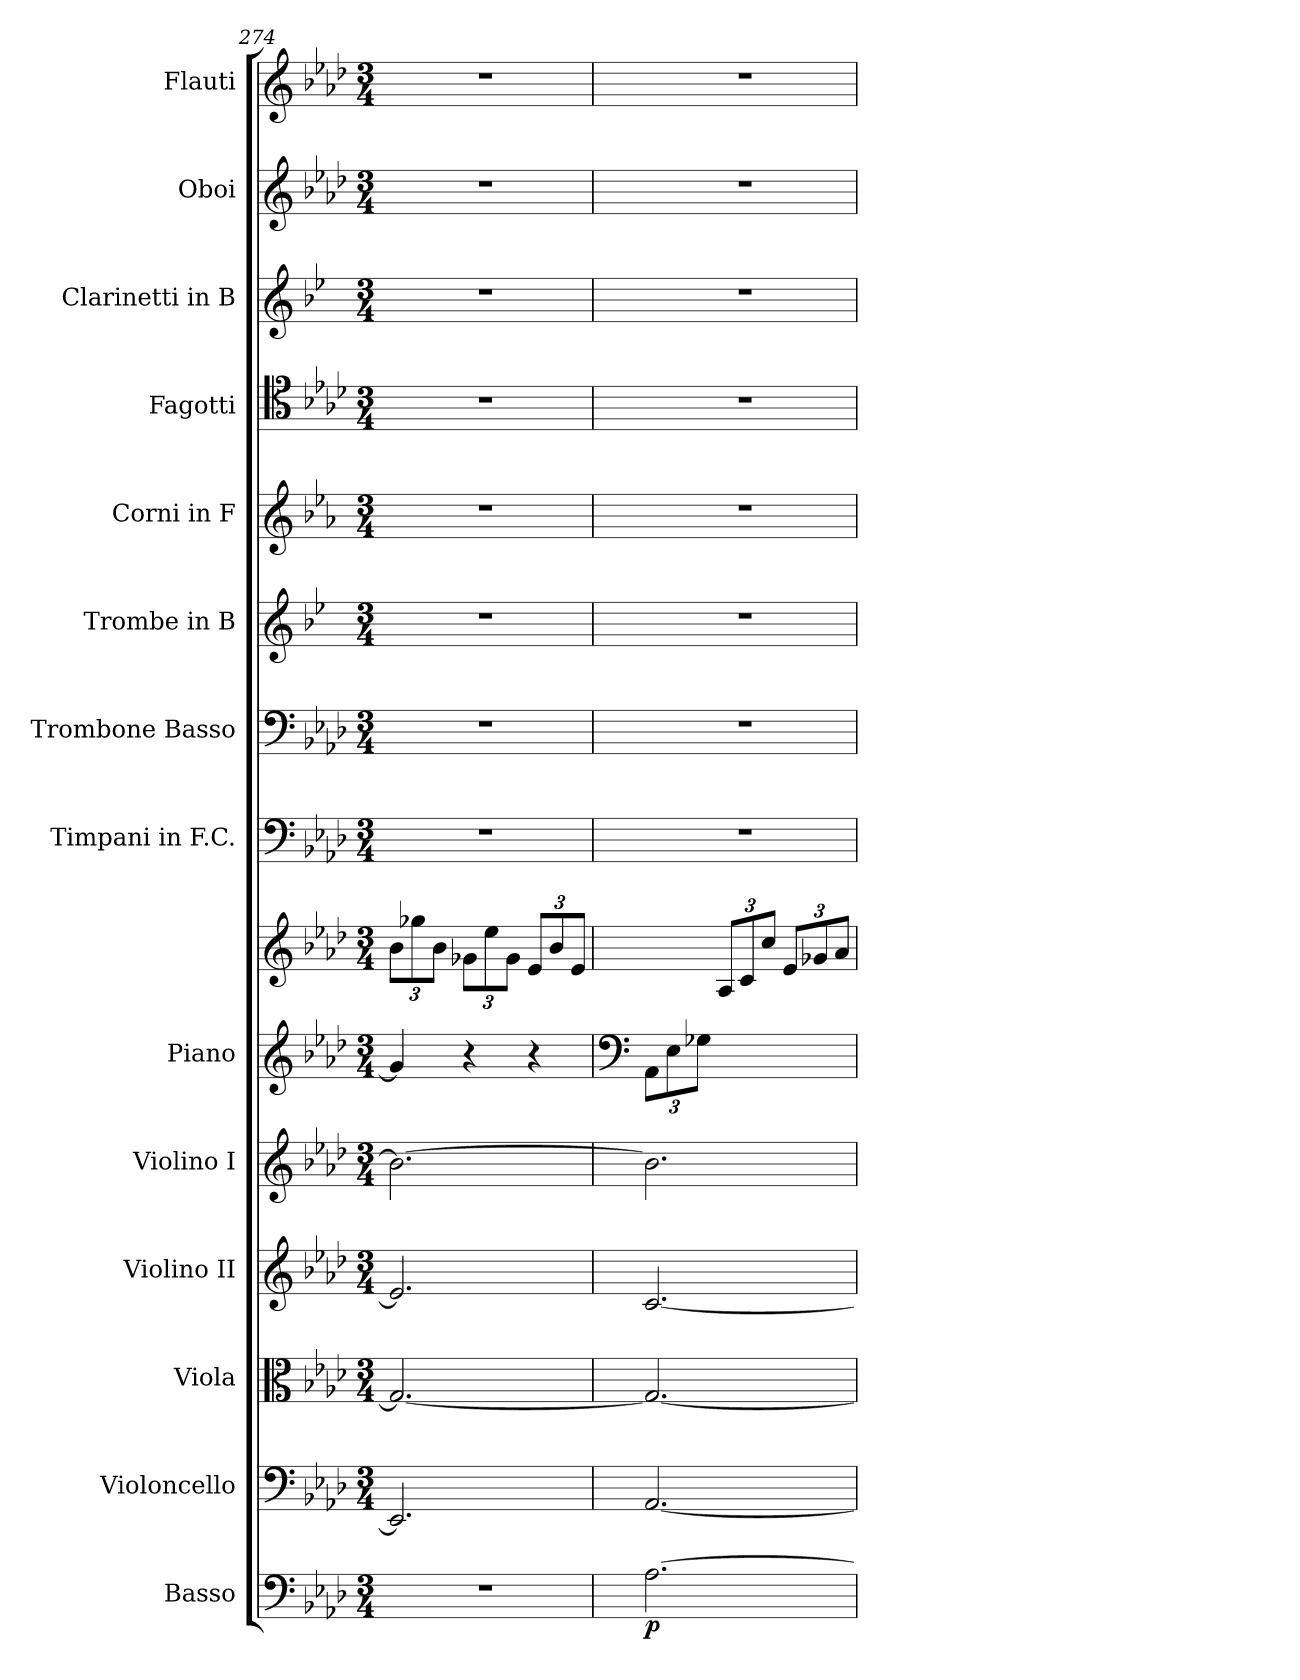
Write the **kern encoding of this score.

**kern	**dynam	**kern	**kern	**kern	**kern	**kern	**kern	**kern	**kern	**kern	**kern	**kern	**kern	**kern	**kern
*part14	*part14	*part13	*part12	*part11	*part10	*part9	*part9	*part8	*part7	*part6	*part5	*part4	*part3	*part2	*part1
*staff15	*staff15	*staff14	*staff13	*staff12	*staff11	*staff10	*staff9	*staff8	*staff7	*staff6	*staff5	*staff4	*staff3	*staff2	*staff1
*I"Basso	*	*I"Violoncello	*I"Viola	*I"Violino II	*I"Violino I	*I"Piano	*	*I"Timpani in F.C.	*I"Trombone Basso	*I"Trombe in B	*I"Corni in F	*I"Fagotti	*I"Clarinetti in B	*I"Oboi	*I"Flauti
*	*	*	*	*	*	*I'Pno.	*	*I'Timp.	*	*	*	*	*	*I'Ob.	*I'Fl.
*clefF4	*	*clefF4	*clefC3	*clefG2	*clefG2	*clefG2	*clefG2	*clefF4	*clefF4	*clefG2	*clefG2	*clefC4	*clefG2	*clefG2	*clefG2
*ITrd7c12	*	*	*	*	*	*	*	*	*	*ITrd1c2	*ITrd4c7	*	*ITrd1c2	*	*
*k[b-e-a-d-]	*	*k[b-e-a-d-]	*k[b-e-a-d-]	*k[b-e-a-d-]	*k[b-e-a-d-]	*k[b-e-a-d-]	*k[b-e-a-d-]	*k[b-e-a-d-]	*k[b-e-a-d-]	*k[b-e-a-d-]	*k[b-e-a-d-]	*k[b-e-a-d-]	*k[b-e-a-d-]	*k[b-e-a-d-]	*k[b-e-a-d-]
*M3/4	*	*M3/4	*M3/4	*M3/4	*M3/4	*M3/4	*M3/4	*M3/4	*M3/4	*M3/4	*M3/4	*M3/4	*M3/4	*M3/4	*M3/4
*	*	*	*	*	*	*	*Xbrackettup	*	*	*	*	*	*	*	*
=274	=274	=274	=274	=274	=274	=274	=274	=274	=274	=274	=274	=274	=274	=274	=274
2.r	.	2.EE-/]	2.G-/_	2.e-/]	2.b-\_	4g-/]	12b-\L	2.r	2.r	2.r	2.r	2.r	2.r	2.r	2.r
.	.	.	.	.	.	.	12gg-X\	.	.	.	.	.	.	.	.
.	.	.	.	.	.	.	12b-\J	.	.	.	.	.	.	.	.
.	.	.	.	.	.	4r	12g-X\L	.	.	.	.	.	.	.	.
.	.	.	.	.	.	.	12ee-\	.	.	.	.	.	.	.	.
.	.	.	.	.	.	.	12g-\J	.	.	.	.	.	.	.	.
.	.	.	.	.	.	4r	12e-/L	.	.	.	.	.	.	.	.
.	.	.	.	.	.	.	12b-/	.	.	.	.	.	.	.	.
.	.	.	.	.	.	.	12e-/J	.	.	.	.	.	.	.	.
!!LO:LB:g=z
=275	=275	=275	=275	=275	=275	=275	=275	=275	=275	=275	=275	=275	=275	=275	=275
*	*	*	*	*	*	*clefF4	*	*	*	*	*	*	*	*	*
*	*	*	*	*	*	*Xbrackettup	*	*	*	*	*	*	*	*	*
!	!LO:DY:b	!	!	!	!	!	!	!	!	!	!	!	!	!	!
[2.AA-\	p	[2.AA-/	2.G-/_	[2.c/	2.b-\]	12AA-\L	4ryy	2.r	2.r	2.r	2.r	2.r	2.r	2.r	2.r
.	.	.	.	.	.	12E-\	.	.	.	.	.	.	.	.	.
.	.	.	.	.	.	12G-X\J	.	.	.	.	.	.	.	.	.
.	.	.	.	.	.	2ryy	(12A-/L	.	.	.	.	.	.	.	.
.	.	.	.	.	.	.	12c/	.	.	.	.	.	.	.	.
.	.	.	.	.	.	.	12cc/J	.	.	.	.	.	.	.	.
.	.	.	.	.	.	.	12e-/L	.	.	.	.	.	.	.	.
.	.	.	.	.	.	.	12g-X/	.	.	.	.	.	.	.	.
.	.	.	.	.	.	.	12a-/J	.	.	.	.	.	.	.	.
=	=	=	=	=	=	=	=	=	=	=	=	=	=	=	=
*-	*-	*-	*-	*-	*-	*-	*-	*-	*-	*-	*-	*-	*-	*-	*-
